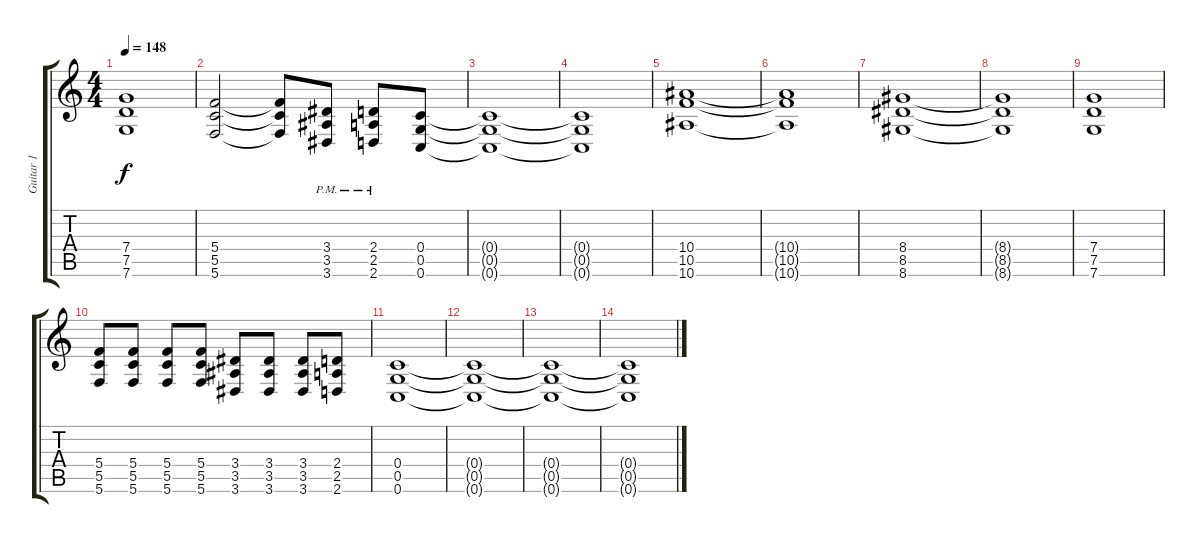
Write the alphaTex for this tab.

\track ("Guitar 1" "Guitar 1") {instrument distortionguitar}
\staff {score tabs}
\tuning (D4 A3 F3 C3 G2 C2) {hide}
\ts (4 4)
\tempo 148
\clef g2
\ks c
(7.4 7.5 7.6).1{dy f} |
(5.4 5.5 5.6).2 (5.4{t} 5.5{t} 5.6{t}).8 (3.4{pm} 3.5{pm} 3.6{pm}).8 (2.4{pm} 2.5{pm} 2.6{pm}).8 (0.4 0.5 0.6).8 |
(0.4{t} 0.5{t} 0.6{t}).1 |
(0.4{t} 0.5{t} 0.6{t}).1 |
(10.4 10.5 10.6).1 |
(10.4{t} 10.5{t} 10.6{t}).1 |
(8.4 8.5 8.6).1 |
(8.4{t} 8.5{t} 8.6{t}).1 |
(7.4 7.5 7.6).1 |
(5.4 5.5 5.6).8 (5.4 5.5 5.6).8 (5.4 5.5 5.6).8 (5.4 5.5 5.6).8 (3.4 3.5 3.6).8 (3.4 3.5 3.6).8 (3.4 3.5 3.6).8 (2.4 2.5 2.6).8 |
(0.4 0.5 0.6).1 |
(0.4{t} 0.5{t} 0.6{t}).1 |
(0.4{t} 0.5{t} 0.6{t}).1 |
(0.4{t} 0.5{t} 0.6{t}).1
